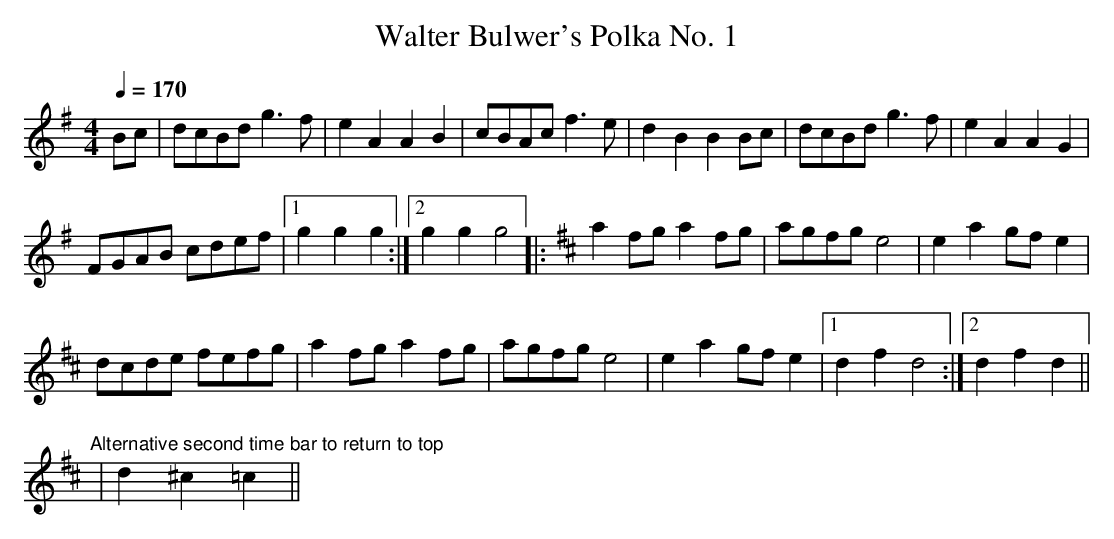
X:1
T:Walter Bulwer's Polka No. 1
Q:1/4=170
M:4/4
L:1/8
K:G
Bc | dcBd g3f | e2A2A2B2 | cBAc f3e | d2B2B2Bc | dcBd g3f | e2A2A2G2 |
FGAB cdef |1 g2g2g2 :|2 g2g2 g4 |:[K:D] a2fg a2fg | agfge4 | e2a2gfe2 |
dcde fefg | a2fg a2fg | agfge4 | e2a2 gfe2 |1 d2f2d4 :|2 d2f2d2 ||
"Alternative second time bar to return to top" | d2^c2=c2||
